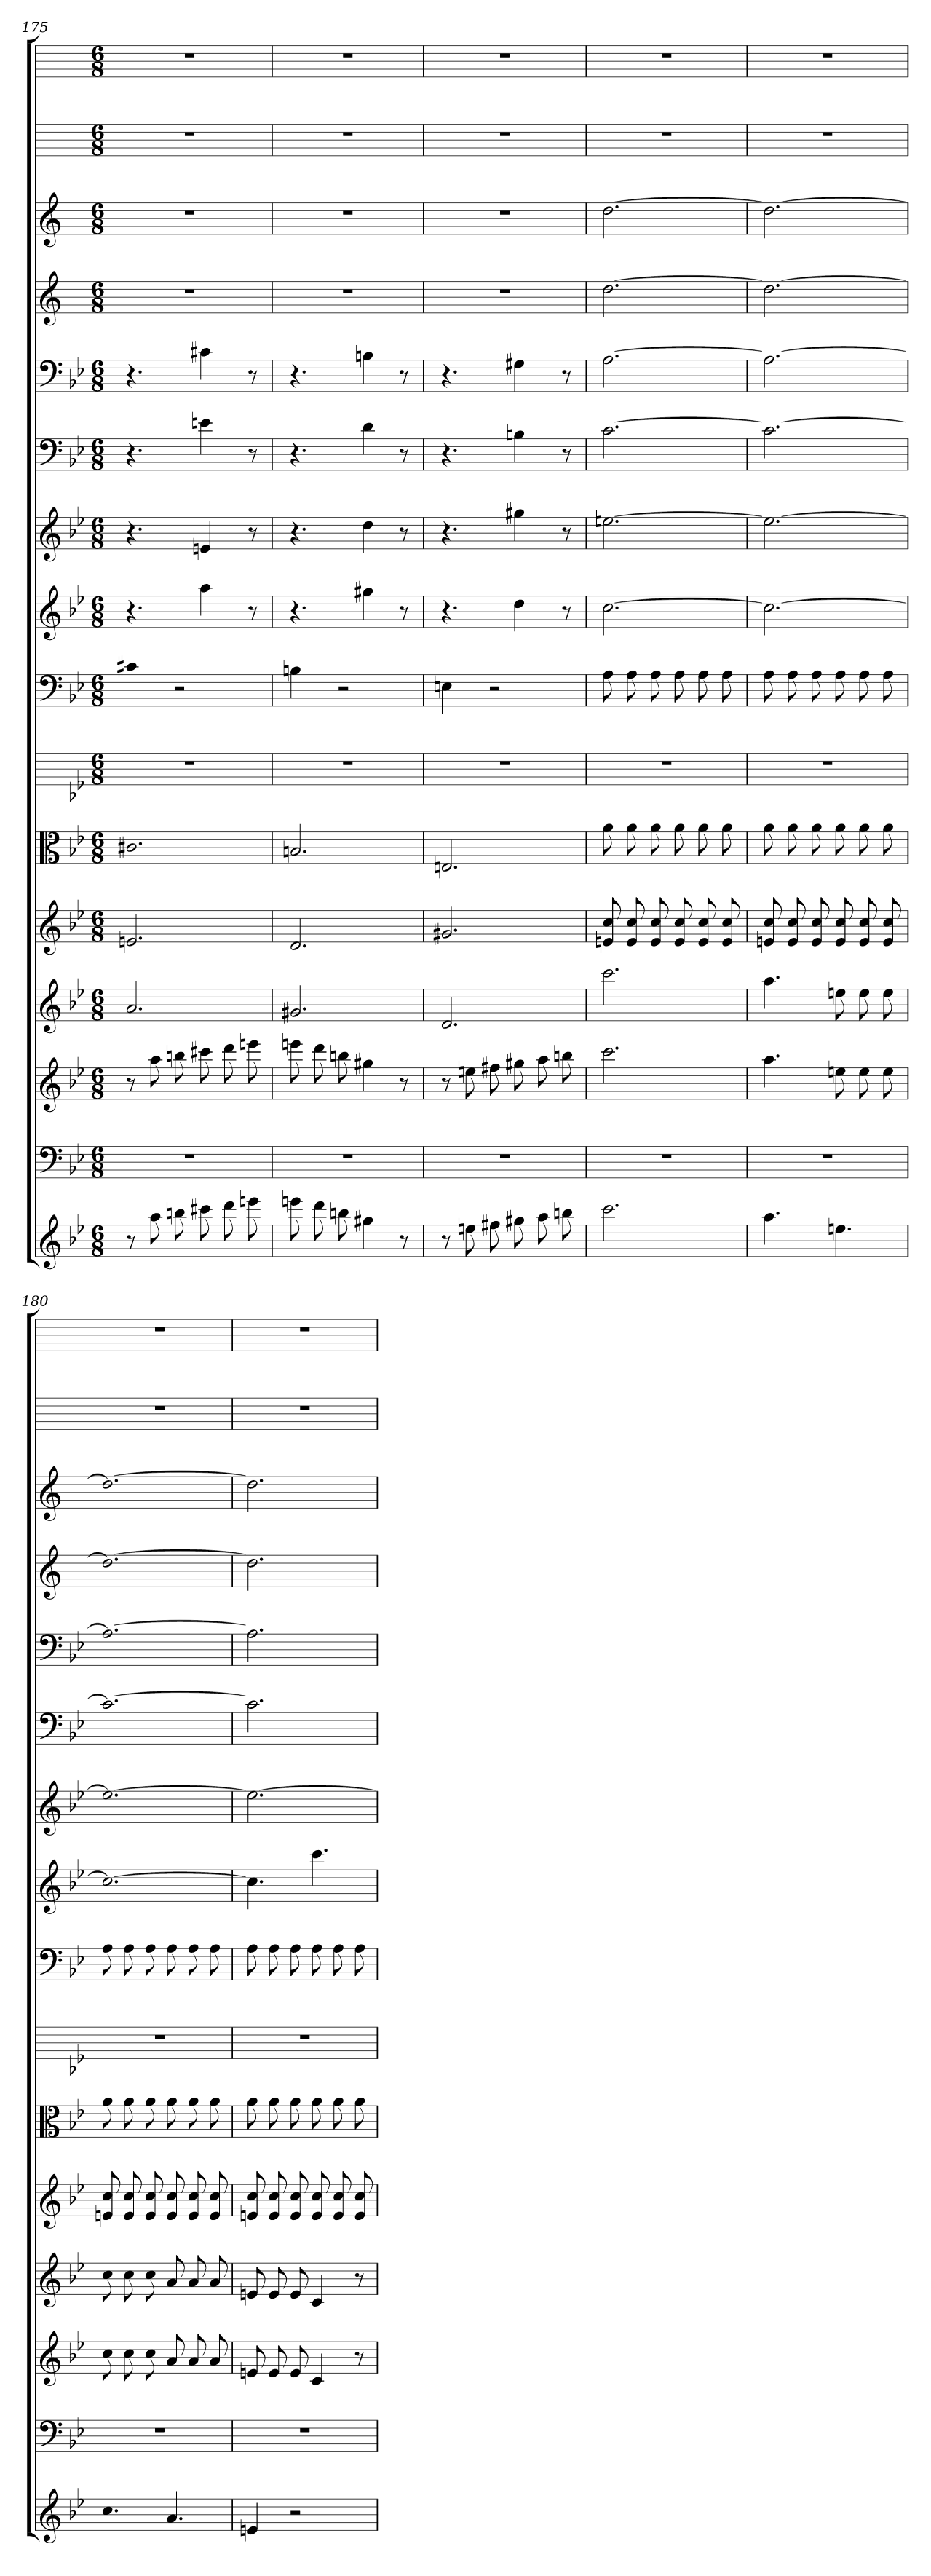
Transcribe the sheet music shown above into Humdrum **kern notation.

**kern	**kern	**kern	**kern	**kern	**kern	**kern	**kern	**kern	**kern	**kern	**kern	**kern	**kern	**kern	**kern
*part16	*part15	*part14	*part13	*part12	*part11	*part10	*part9	*part8	*part7	*part6	*part5	*part4	*part3	*part2	*part1
*staff16	*staff15	*staff14	*staff13	*staff12	*staff11	*staff10	*staff9	*staff8	*staff7	*staff6	*staff5	*staff4	*staff3	*staff2	*staff1
*	*clefF4	*	*	*	*clefC3	*	*clefF4	*	*	*clefF4	*clefF4	*	*	*	*
*k[b-e-]	*k[b-e-]	*k[b-e-]	*k[b-e-]	*k[b-e-]	*k[b-e-]	*k[b-e-]	*k[b-e-]	*k[b-e-]	*k[b-e-]	*k[b-e-]	*k[b-e-]	*k[]	*k[]	*k[]	*k[]
*M6/8	*M6/8	*M6/8	*M6/8	*M6/8	*M6/8	*M6/8	*M6/8	*M6/8	*M6/8	*M6/8	*M6/8	*M6/8	*M6/8	*M6/8	*M6/8
=175	=175	=175	=175	=175	=175	=175	=175	=175	=175	=175	=175	=175	=175	=175	=175
8r	2.r	8r	2.a	2.en	2.c#X	2.r	4c#X	4.r	4.r	4.r	4.r	2.r	2.r	2.r	2.r
8aa	.	8aa	.	.	.	.	.	.	.	.	.	.	.	.	.
8bbn	.	8bbn	.	.	.	.	2r	.	.	.	.	.	.	.	.
8ccc#X	.	8ccc#X	.	.	.	.	.	4aa	4en	4en	4c#X	.	.	.	.
8ddd	.	8ddd	.	.	.	.	.	.	.	.	.	.	.	.	.
8eeen	.	8eeen	.	.	.	.	.	8r	8r	8r	8r	.	.	.	.
=176	=176	=176	=176	=176	=176	=176	=176	=176	=176	=176	=176	=176	=176	=176	=176
8eeen	2.r	8eeen	2.g#X	2.d	2.Bn	2.r	4Bn	4.r	4.r	4.r	4.r	2.r	2.r	2.r	2.r
8ddd	.	8ddd	.	.	.	.	.	.	.	.	.	.	.	.	.
8bbn	.	8bbn	.	.	.	.	2r	.	.	.	.	.	.	.	.
4gg#X	.	4gg#X	.	.	.	.	.	4gg#X	4dd	4d	4Bn	.	.	.	.
8r	.	8r	.	.	.	.	.	8r	8r	8r	8r	.	.	.	.
=177	=177	=177	=177	=177	=177	=177	=177	=177	=177	=177	=177	=177	=177	=177	=177
8r	2.r	8r	2.d	2.g#X	2.En	2.r	4En	4.r	4.r	4.r	4.r	2.r	2.r	2.r	2.r
8een	.	8een	.	.	.	.	.	.	.	.	.	.	.	.	.
8ff#X	.	8ff#X	.	.	.	.	2r	.	.	.	.	.	.	.	.
8gg#X	.	8gg#X	.	.	.	.	.	4dd	4gg#X	4Bn	4G#X	.	.	.	.
8aa	.	8aa	.	.	.	.	.	.	.	.	.	.	.	.	.
8bbn	.	8bbn	.	.	.	.	.	8r	8r	8r	8r	.	.	.	.
=178	=178	=178	=178	=178	=178	=178	=178	=178	=178	=178	=178	=178	=178	=178	=178
2.ccc	2.r	2.ccc	2.ccc	8en 8cc	8a	2.r	8A	[2.cc	[2.een	[2.c	[2.A	[2.dd	[2.dd	2.r	2.r
.	.	.	.	8e 8cc	8a	.	8A	.	.	.	.	.	.	.	.
.	.	.	.	8e 8cc	8a	.	8A	.	.	.	.	.	.	.	.
.	.	.	.	8e 8cc	8a	.	8A	.	.	.	.	.	.	.	.
.	.	.	.	8e 8cc	8a	.	8A	.	.	.	.	.	.	.	.
.	.	.	.	8e 8cc	8a	.	8A	.	.	.	.	.	.	.	.
=179	=179	=179	=179	=179	=179	=179	=179	=179	=179	=179	=179	=179	=179	=179	=179
4.aa	2.r	4.aa	4.aa	8en 8cc	8a	2.r	8A	2.cc_	2.ee_	2.c_	2.A_	2.dd_	2.dd_	2.r	2.r
.	.	.	.	8e 8cc	8a	.	8A	.	.	.	.	.	.	.	.
.	.	.	.	8e 8cc	8a	.	8A	.	.	.	.	.	.	.	.
4.een	.	8een	8een	8e 8cc	8a	.	8A	.	.	.	.	.	.	.	.
.	.	8ee	8ee	8e 8cc	8a	.	8A	.	.	.	.	.	.	.	.
.	.	8ee	8ee	8e 8cc	8a	.	8A	.	.	.	.	.	.	.	.
=180	=180	=180	=180	=180	=180	=180	=180	=180	=180	=180	=180	=180	=180	=180	=180
4.cc	2.r	8cc	8cc	8en 8cc	8a	2.r	8A	2.cc_	2.ee_	2.c_	2.A_	2.dd_	2.dd_	2.r	2.r
.	.	8cc	8cc	8e 8cc	8a	.	8A	.	.	.	.	.	.	.	.
.	.	8cc	8cc	8e 8cc	8a	.	8A	.	.	.	.	.	.	.	.
4.a	.	8a	8a	8e 8cc	8a	.	8A	.	.	.	.	.	.	.	.
.	.	8a	8a	8e 8cc	8a	.	8A	.	.	.	.	.	.	.	.
.	.	8a	8a	8e 8cc	8a	.	8A	.	.	.	.	.	.	.	.
=181	=181	=181	=181	=181	=181	=181	=181	=181	=181	=181	=181	=181	=181	=181	=181
4en	2.r	8en	8en	8en 8cc	8a	2.r	8A	4.cc]	2.ee_	2.c]	2.A]	2.dd]	2.dd]	2.r	2.r
.	.	8e	8e	8e 8cc	8a	.	8A	.	.	.	.	.	.	.	.
2r	.	8e	8e	8e 8cc	8a	.	8A	.	.	.	.	.	.	.	.
.	.	4c	4c	8e 8cc	8a	.	8A	4.ccc	.	.	.	.	.	.	.
.	.	.	.	8e 8cc	8a	.	8A	.	.	.	.	.	.	.	.
.	.	8r	8r	8e 8cc	8a	.	8A	.	.	.	.	.	.	.	.
=	=	=	=	=	=	=	=	=	=	=	=	=	=	=	=
*-	*-	*-	*-	*-	*-	*-	*-	*-	*-	*-	*-	*-	*-	*-	*-
